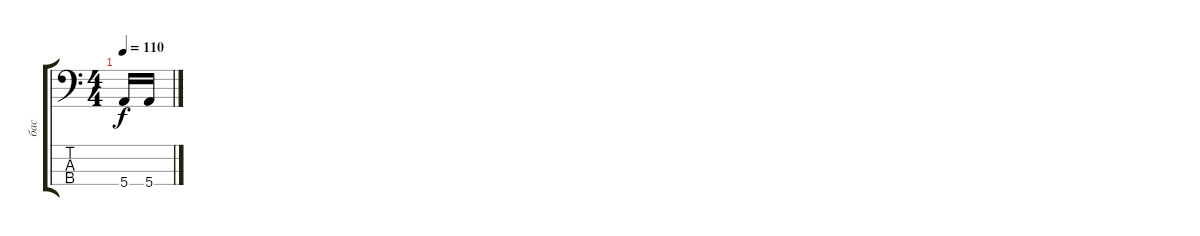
\track ("бас" "бас") {instrument electricbassfinger}
\staff {score tabs}
\tuning (G2 D2 A1 E1) {hide}
\ts (4 4)
\tempo 110
\clef f4
\ks c
5.4.16{dy f} 5.4.16
